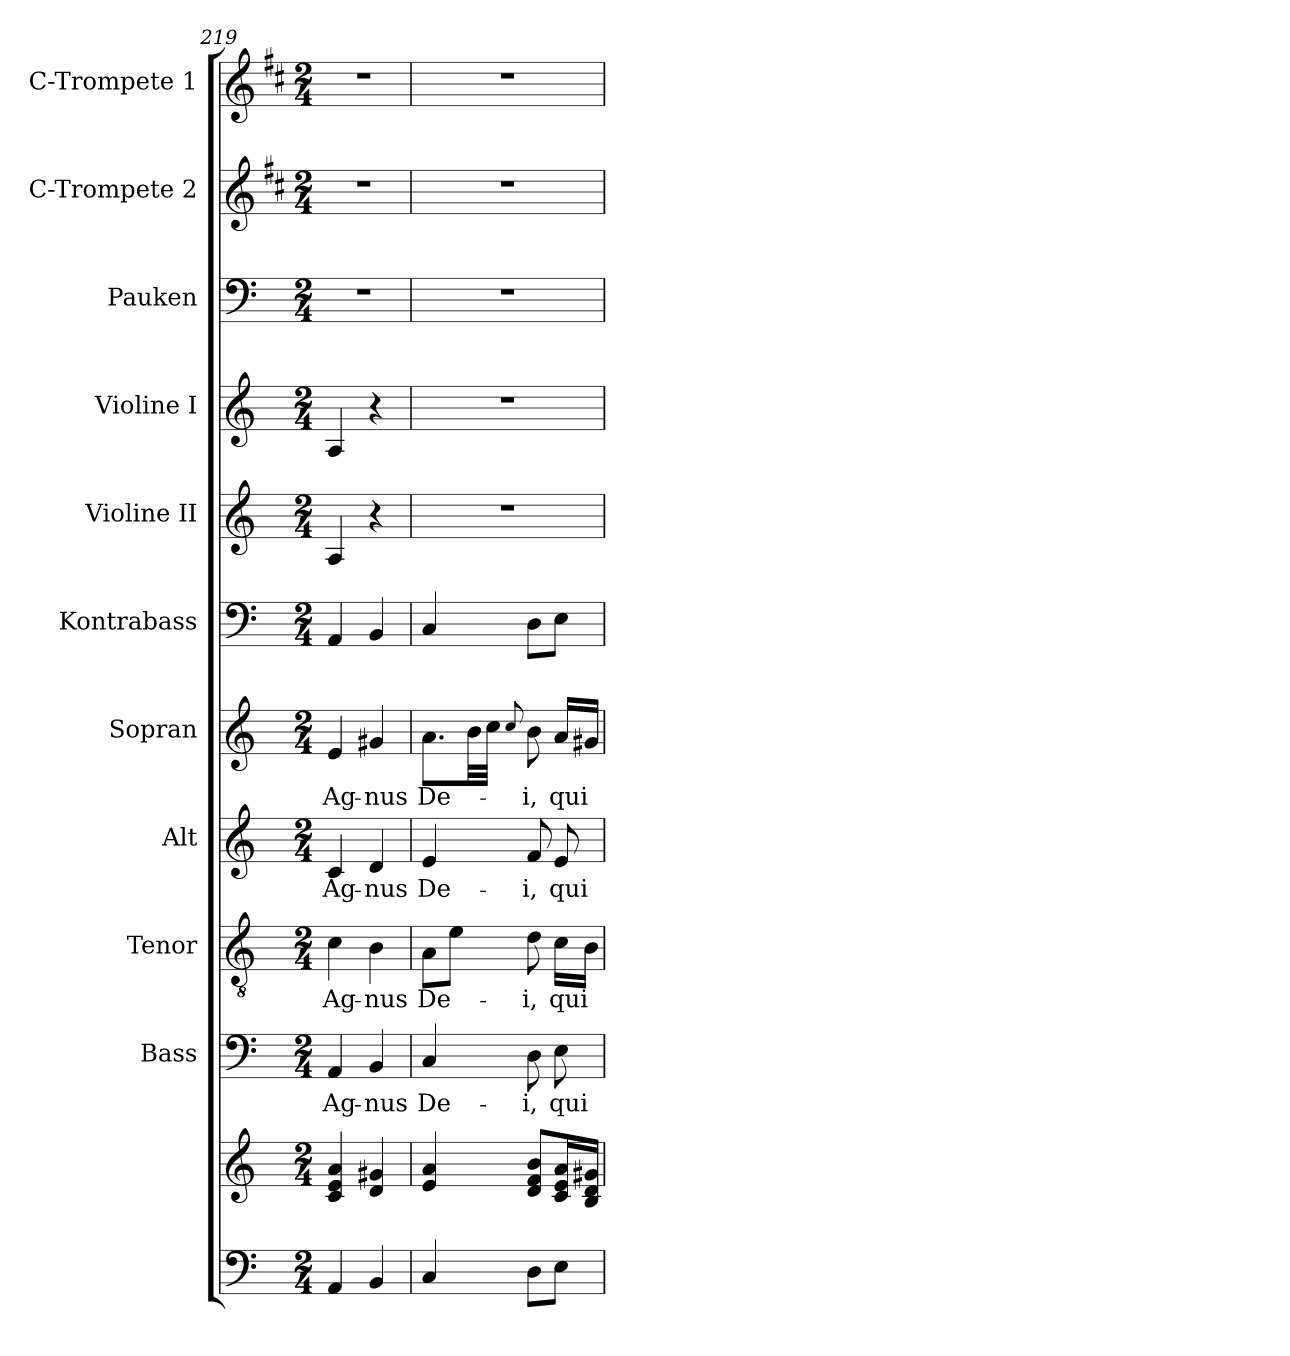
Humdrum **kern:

**kern	**kern	**kern	**text	**kern	**text	**kern	**text	**kern	**text	**kern	**kern	**kern	**kern	**kern	**kern
*part11	*part11	*part10	*part10	*part9	*part9	*part8	*part8	*part7	*part7	*part6	*part5	*part4	*part3	*part2	*part1
*staff12	*staff11	*staff10	*staff10	*staff9	*staff9	*staff8	*staff8	*staff7	*staff7	*staff6	*staff5	*staff4	*staff3	*staff2	*staff1
*	*	*I"Bass	*	*I"Tenor	*	*I"Alt	*	*I"Sopran	*	*I"Kontrabass	*I"Violine II	*I"Violine I	*I"Pauken	*I"C-Trompete 2	*I"C-Trompete 1
*	*	*I'B.	*	*I'T.	*	*I'A.	*	*I'S.	*	*I'Kb.	*I'Vl. II	*I'Vl. I	*I'Pk.	*I'C Trp. 2	*I'C Trp. 1
*clefF4	*clefG2	*clefF4	*	*clefGv2	*	*clefG2	*	*clefG2	*	*clefF4	*clefG2	*clefG2	*clefF4	*clefG2	*clefG2
*	*	*	*	*	*	*	*	*	*	*ITrd7c12	*	*	*	*ITrd1c2	*ITrd1c2
*k[]	*k[]	*k[]	*	*k[]	*	*k[]	*	*k[]	*	*k[]	*k[]	*k[]	*k[]	*k[]	*k[]
*C:	*C:	*C:	*	*C:	*	*C:	*	*C:	*	*C:	*C:	*C:	*C:	*C:	*C:
*M2/4	*M2/4	*M2/4	*	*M2/4	*	*M2/4	*	*M2/4	*	*M2/4	*M2/4	*M2/4	*M2/4	*M2/4	*M2/4
=219	=219	=219	=219	=219	=219	=219	=219	=219	=219	=219	=219	=219	=219	=219	=219
!	!	!	!LO:LY:b	!	!LO:LY:b	!	!LO:LY:b	!	!LO:LY:b	!	!	!	!	!	!
4AA/	4c/ 4e/ 4a/	4AA/	Ag-	4c\	Ag-	4c/	Ag-	4e/	Ag-	4AAA/	4A/	4A/	2r	2r	2r
!	!	!	!LO:LY:b	!	!LO:LY:b	!	!LO:LY:b	!	!LO:LY:b	!	!	!	!	!	!
4BB/	4d/ 4g#X/	4BB/	-nus	4B\	-nus	4d/	-nus	4g#X/	-nus	4BBB/	4r	4r	.	.	.
=220	=220	=220	=220	=220	=220	=220	=220	=220	=220	=220	=220	=220	=220	=220	=220
!	!	!	!LO:LY:b	!	!LO:LY:b	!	!LO:LY:b	!	!LO:LY:b	!	!	!	!	!	!
4C/	4e/ 4a/	4C/	De-	8A\L	De-	4e/	De-	8.a\L	De-	4CC/	2r	2r	2r	2r	2r
.	.	.	.	8e\J	.	.	.	.	.	.	.	.	.	.	.
.	.	.	.	.	.	.	.	32b\LL	.	.	.	.	.	.	.
.	.	.	.	.	.	.	.	32cc\JJJ	.	.	.	.	.	.	.
.	.	.	.	.	.	.	.	8qqcc/	.	.	.	.	.	.	.
!	!	!	!LO:LY:b	!	!LO:LY:b	!	!LO:LY:b	!	!LO:LY:b	!	!	!	!	!	!
8D\L	8d/ 8f/ 8b/L	8D\	-i,	8d\	-i,	8f/	-i,	8b\	-i,	8DD\L	.	.	.	.	.
!	!	!	!LO:LY:b	!	!LO:LY:b	!	!LO:LY:b	!	!LO:LY:b	!	!	!	!	!	!
8E\J	16c/ 16e/ 16a/L	8E\	qui	16c\LL	qui	8e/	qui	16a/LL	qui	8EE\J	.	.	.	.	.
.	16B/ 16d/ 16g#X/JJ	.	.	16B\JJ	.	.	.	16g#X/JJ	.	.	.	.	.	.	.
=	=	=	=	=	=	=	=	=	=	=	=	=	=	=	=
*-	*-	*-	*-	*-	*-	*-	*-	*-	*-	*-	*-	*-	*-	*-	*-
